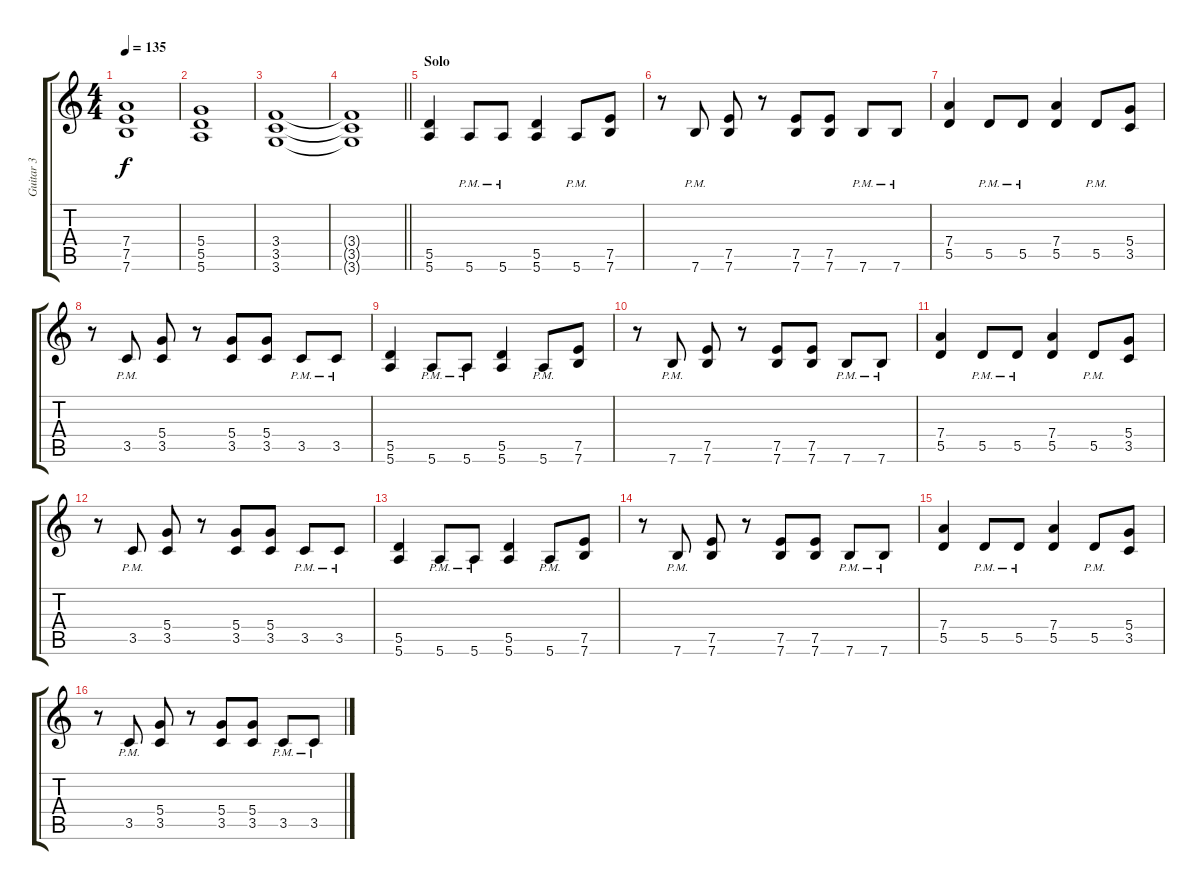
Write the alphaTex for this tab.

\track ("Guitar 3" "Guitar 3") {instrument distortionguitar}
\staff {score tabs}
\tuning (E4 B3 G3 D3 A2 E2) {hide}
\ts (4 4)
\tempo 135
\clef g2
\ks c
(7.4 7.5 7.6).1{dy f} |
(5.4 5.5 5.6).1 |
(3.4 3.5 3.6).1 |
\barLineRight lightlight
(3.4{t} 3.5{t} 3.6{t}).1 |
\section ("" "Solo")
(5.5 5.6).4{volume 13} 5.6{pm}.8 5.6{pm}.8 (5.5 5.6).4 5.6{pm}.8 (7.5 7.6).8 |
r.8 7.6{pm}.8 (7.5 7.6).8 r.8 (7.5 7.6).8 (7.5 7.6).8 7.6{pm}.8 7.6{pm}.8 |
(7.4 5.5).4 5.5{pm}.8 5.5{pm}.8 (7.4 5.5).4 5.5{pm}.8 (5.4 3.5).8 |
r.8 3.5{pm}.8 (5.4 3.5).8 r.8 (5.4 3.5).8 (5.4 3.5).8 3.5{pm}.8 3.5{pm}.8 |
(5.5 5.6).4 5.6{pm}.8 5.6{pm}.8 (5.5 5.6).4 5.6{pm}.8 (7.5 7.6).8 |
r.8 7.6{pm}.8 (7.5 7.6).8 r.8 (7.5 7.6).8 (7.5 7.6).8 7.6{pm}.8 7.6{pm}.8 |
(7.4 5.5).4 5.5{pm}.8 5.5{pm}.8 (7.4 5.5).4 5.5{pm}.8 (5.4 3.5).8 |
r.8 3.5{pm}.8 (5.4 3.5).8 r.8 (5.4 3.5).8 (5.4 3.5).8 3.5{pm}.8 3.5{pm}.8 |
(5.5 5.6).4 5.6{pm}.8 5.6{pm}.8 (5.5 5.6).4 5.6{pm}.8 (7.5 7.6).8 |
r.8 7.6{pm}.8 (7.5 7.6).8 r.8 (7.5 7.6).8 (7.5 7.6).8 7.6{pm}.8 7.6{pm}.8 |
(7.4 5.5).4 5.5{pm}.8 5.5{pm}.8 (7.4 5.5).4 5.5{pm}.8 (5.4 3.5).8 |
r.8 3.5{pm}.8 (5.4 3.5).8 r.8 (5.4 3.5).8 (5.4 3.5).8 3.5{pm}.8 3.5{pm}.8
